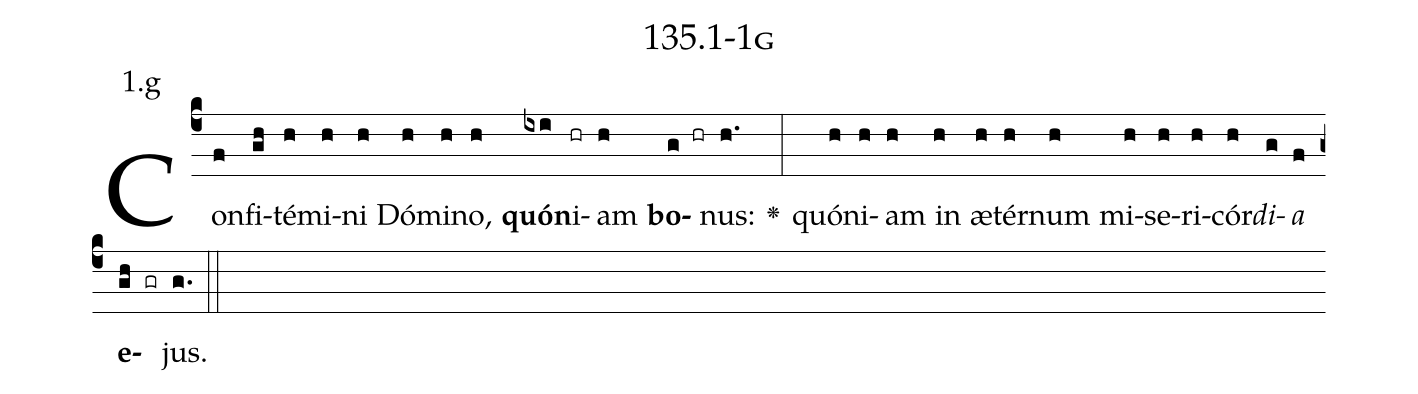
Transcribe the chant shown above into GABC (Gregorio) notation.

name: 135.1-1g;
annotation: 1.g;
%%
(c4)Con(f)fi(gh)té(h)mi(h)ni(h) Dó(h)mi(h)no,(h) <b>quón</b>(ixi)i(hr)am(h) <b>bo</b>(g hr)nus:(h.) <v>\greheightstar</v>(:) quón(h)i(h)am(h) in(h) æ(h)tér(h)num(h) mi(h)se(h)ri(h)cór(h)<i>di</i>(g)<i>a</i>(f) <b>e</b>(gh gr)jus.(g.) (::)


%E(h) u(h) o(g) u(f) a(gh) e.(g.) (::)
